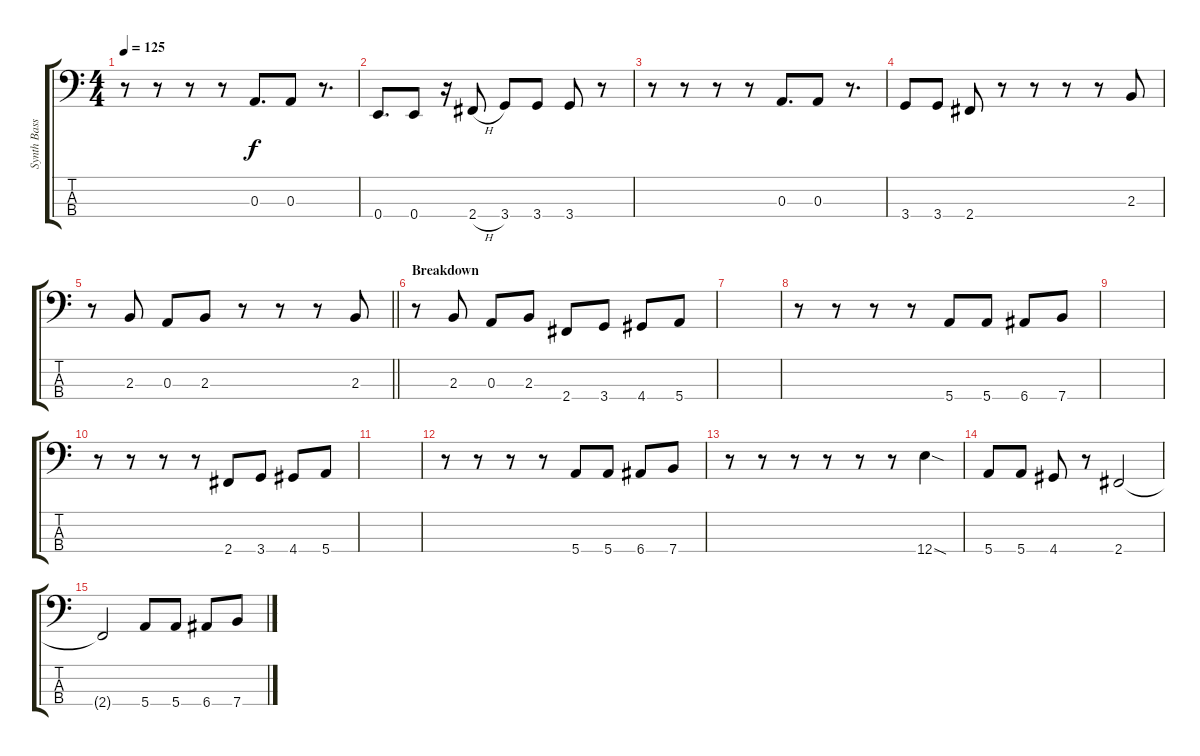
\track ("Synth Bass" "Synth Bass") {instrument synthbass1}
\staff {score tabs}
\tuning (G2 D2 A1 E1) {hide}
\ts (4 4)
\tempo 125
\clef f4
\ks c
r.8{dy f} r.8 r.8 r.8 0.3.8{d} 0.3.8 r.8{d} |
0.4.8{d} 0.4.8 r.16 2.4{h}.8 3.4.8 3.4.8 3.4.8 r.8 |
r.8 r.8 r.8 r.8 0.3.8{d} 0.3.8 r.8{d} |
3.4.8 3.4.8 2.4.8 r.8 r.8 r.8 r.8 2.3.8 |
\barLineRight lightlight
r.8 2.3.8 0.3.8 2.3.8 r.8 r.8 r.8 2.3.8 |
\section ("" "Breakdown")
r.8 2.3.8 0.3.8 2.3.8 2.4.8 3.4.8 4.4.8 5.4.8 |
|
r.8 r.8 r.8 r.8 5.4.8 5.4.8 6.4.8 7.4.8 |
|
r.8 r.8 r.8 r.8 2.4.8 3.4.8 4.4.8 5.4.8 |
|
r.8 r.8 r.8 r.8 5.4.8 5.4.8 6.4.8 7.4.8 |
r.8 r.8 r.8 r.8 r.8 r.8 12.4{sod}.4 |
5.4.8 5.4.8 4.4.8 r.8 2.4.2 |
2.4{t}.2 5.4.8 5.4.8 6.4.8 7.4.8
